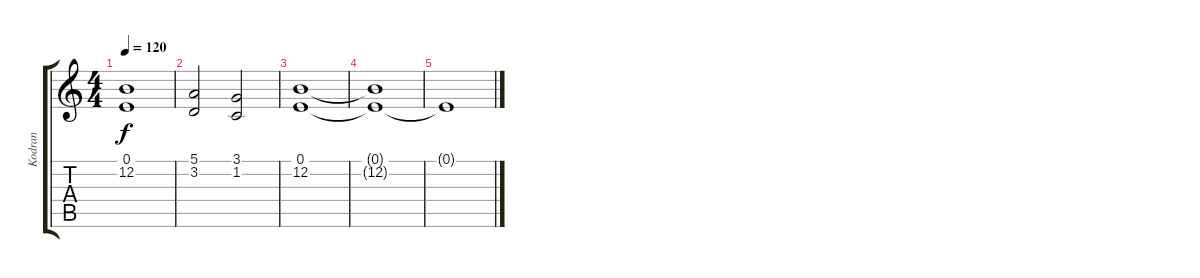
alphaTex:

\track ("Kodran" "Kodran") {instrument tremolostrings}
\staff {score tabs}
\tuning (E4 B3 G3 D3 A2 E2) {hide}
\ts (4 4)
\tempo 120
\clef g2
\ks c
(0.1 12.2).1{dy f} |
(5.1 3.2).2 (3.1 1.2).2 |
(0.1 12.2).1 |
(0.1{t} 12.2{t}).1 |
0.1{t}.1
